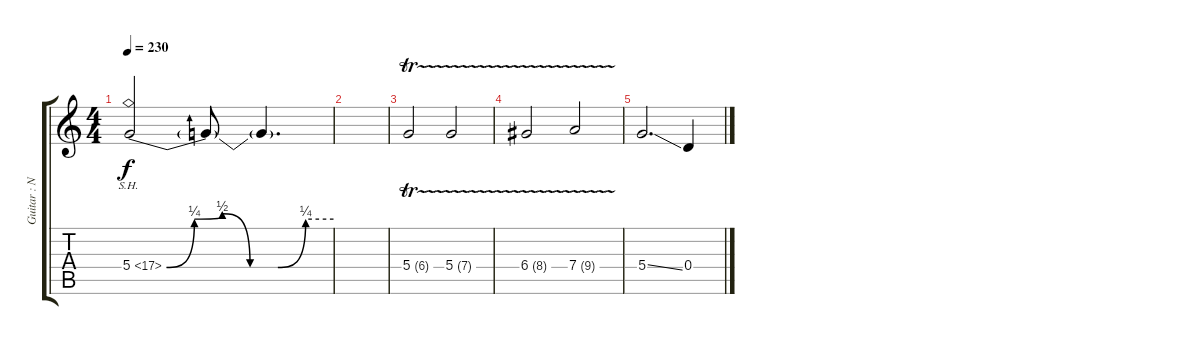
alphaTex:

\track ("Guitar : Nakano Azusa - Nyan" "Guitar : N") {instrument overdrivenguitar}
\staff {score tabs}
\tuning (E4 B3 G3 D3 A2 E2) {hide}
\ts (4 4)
\tempo 230
\clef g2
\ks c
5.4{be (custom 0 0 10 1 20 2 30 0 40 0 50 1 60 1) sh 12}.2{dy f} 5.4{t}.8 5.4{t}.4{d} |
|
5.4{tr (6 16)}.2 5.4{tr (7 16)}.2 |
6.4{tr (8 16)}.2 7.4{tr (9 16)}.2 |
5.4{ss}.2{d} 0.4.4
